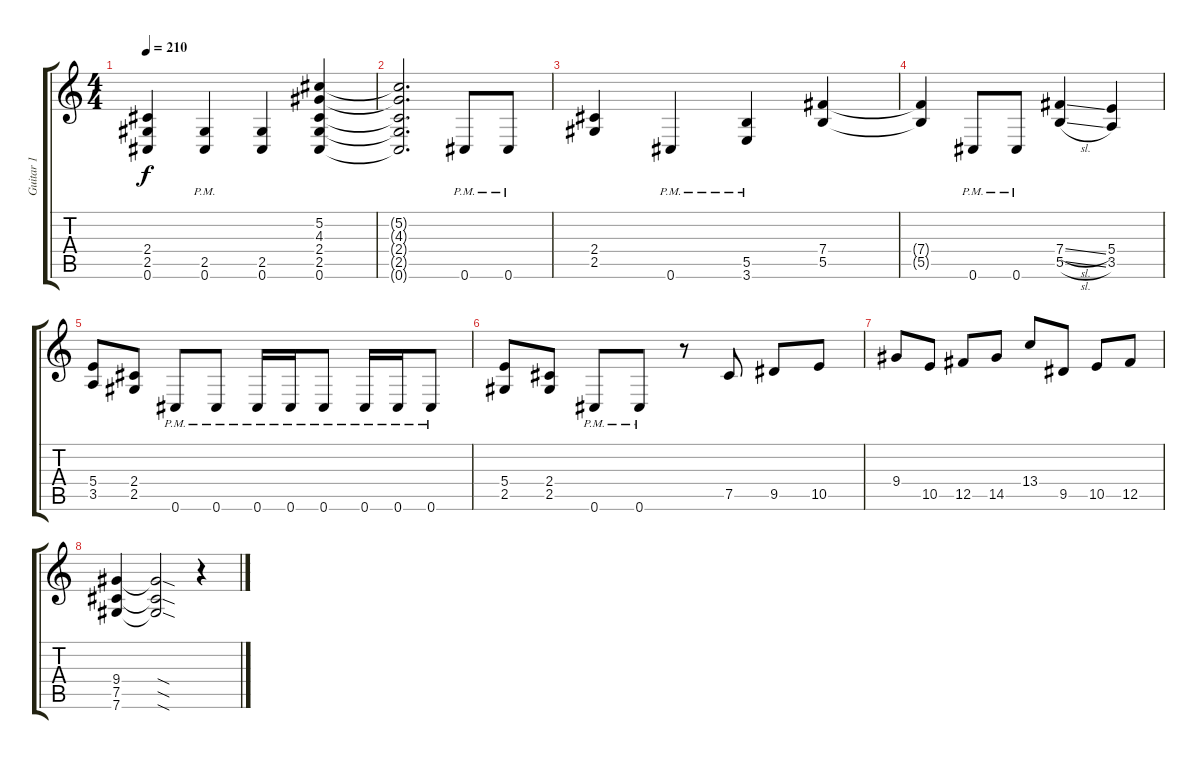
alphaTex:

\track ("Guitar 1" "Guitar 1") {instrument distortionguitar}
\staff {score tabs}
\tuning (Db4 Ab3 E3 B2 Gb2 Db2) {hide}
\ts (4 4)
\tempo 210
\clef g2
\ks c
(2.4 2.5 0.6).4{dy f} (2.5{pm} 0.6{pm}).4 (2.5 0.6).4 (5.2 4.3 2.4 2.5 0.6).4 |
(5.2{t} 4.3{t} 2.4{t} 2.5{t} 0.6{t}).2{d} 0.6{pm}.8 0.6{pm}.8 |
(2.4 2.5).4 0.6{pm}.4 (5.5{pm} 3.6{pm}).4 (7.4 5.5).4 |
(7.4{t} 5.5{t}).4 0.6{pm}.8 0.6{pm}.8 (7.4{sl} 5.5{sl}).4 (5.4 3.5).4 |
(5.4 3.5).8 (2.4 2.5).8 0.6{pm}.8 0.6{pm}.8 0.6{pm}.16 0.6{pm}.16 0.6{pm}.8 0.6{pm}.16 0.6{pm}.16 0.6{pm}.8 |
(5.4 2.5).8 (2.4 2.5).8 0.6{pm}.8 0.6{pm}.8 r.8 7.5.8 9.5.8 10.5.8 |
9.4.8 10.5.8 12.5.8 14.5.8 13.4.8 9.5.8 10.5.8 12.5.8 |
(9.4 7.5 7.6).4 (9.4{sod t} 7.5{sod t} 7.6{sod t}).2 r.4
